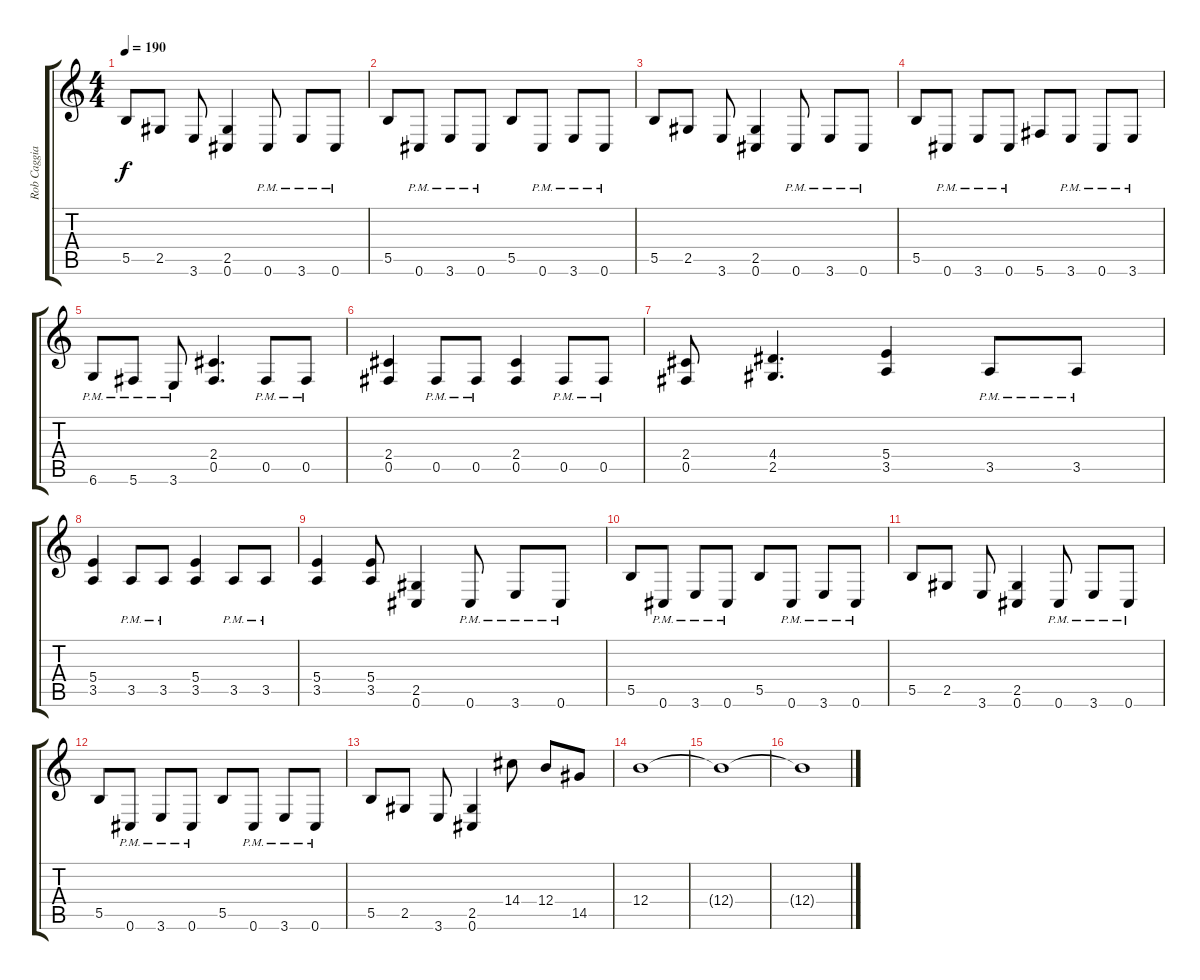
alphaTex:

\track ("Rob Caggiano" "Rob Caggia") {instrument distortionguitar}
\staff {score tabs}
\tuning (Db4 Ab3 E3 B2 Gb2 Db2) {hide}
\ts (4 4)
\tempo 190
\clef g2
\ks c
5.5.8{dy f} 2.5.8 3.6.8 (2.5 0.6).4 0.6{pm}.8 3.6{pm}.8 0.6{pm}.8 |
5.5.8 0.6{pm}.8 3.6{pm}.8 0.6{pm}.8 5.5.8 0.6{pm}.8 3.6{pm}.8 0.6{pm}.8 |
5.5.8 2.5.8 3.6.8 (2.5 0.6).4 0.6{pm}.8 3.6{pm}.8 0.6{pm}.8 |
5.5.8 0.6{pm}.8 3.6{pm}.8 0.6{pm}.8 5.6.8 3.6{pm}.8 0.6{pm}.8 3.6{pm}.8 |
6.6{pm}.8 5.6{pm}.8 3.6{pm}.8 (2.4 0.5).4{d} 0.5{pm}.8 0.5{pm}.8 |
(2.4 0.5).4 0.5{pm}.8 0.5{pm}.8 (2.4 0.5).4 0.5{pm}.8 0.5{pm}.8 |
(2.4 0.5).8 (4.4 2.5).4{d} (5.4 3.5).4 3.5{pm}.8 3.5{pm}.8 |
(5.4 3.5).4 3.5{pm}.8 3.5{pm}.8 (5.4 3.5).4 3.5{pm}.8 3.5{pm}.8 |
(5.4 3.5).4 (5.4 3.5).8 (2.5 0.6).4 0.6{pm}.8 3.6{pm}.8 0.6{pm}.8 |
5.5.8 0.6{pm}.8 3.6{pm}.8 0.6{pm}.8 5.5.8 0.6{pm}.8 3.6{pm}.8 0.6{pm}.8 |
5.5.8 2.5.8 3.6.8 (2.5 0.6).4 0.6{pm}.8 3.6{pm}.8 0.6{pm}.8 |
5.5.8 0.6{pm}.8 3.6{pm}.8 0.6{pm}.8 5.5.8 0.6{pm}.8 3.6{pm}.8 0.6{pm}.8 |
5.5.8 2.5.8 3.6.8 (2.5 0.6).4 14.4.8 12.4.8 14.5.8 |
12.4.1 |
12.4{t}.1 |
12.4{t}.1
